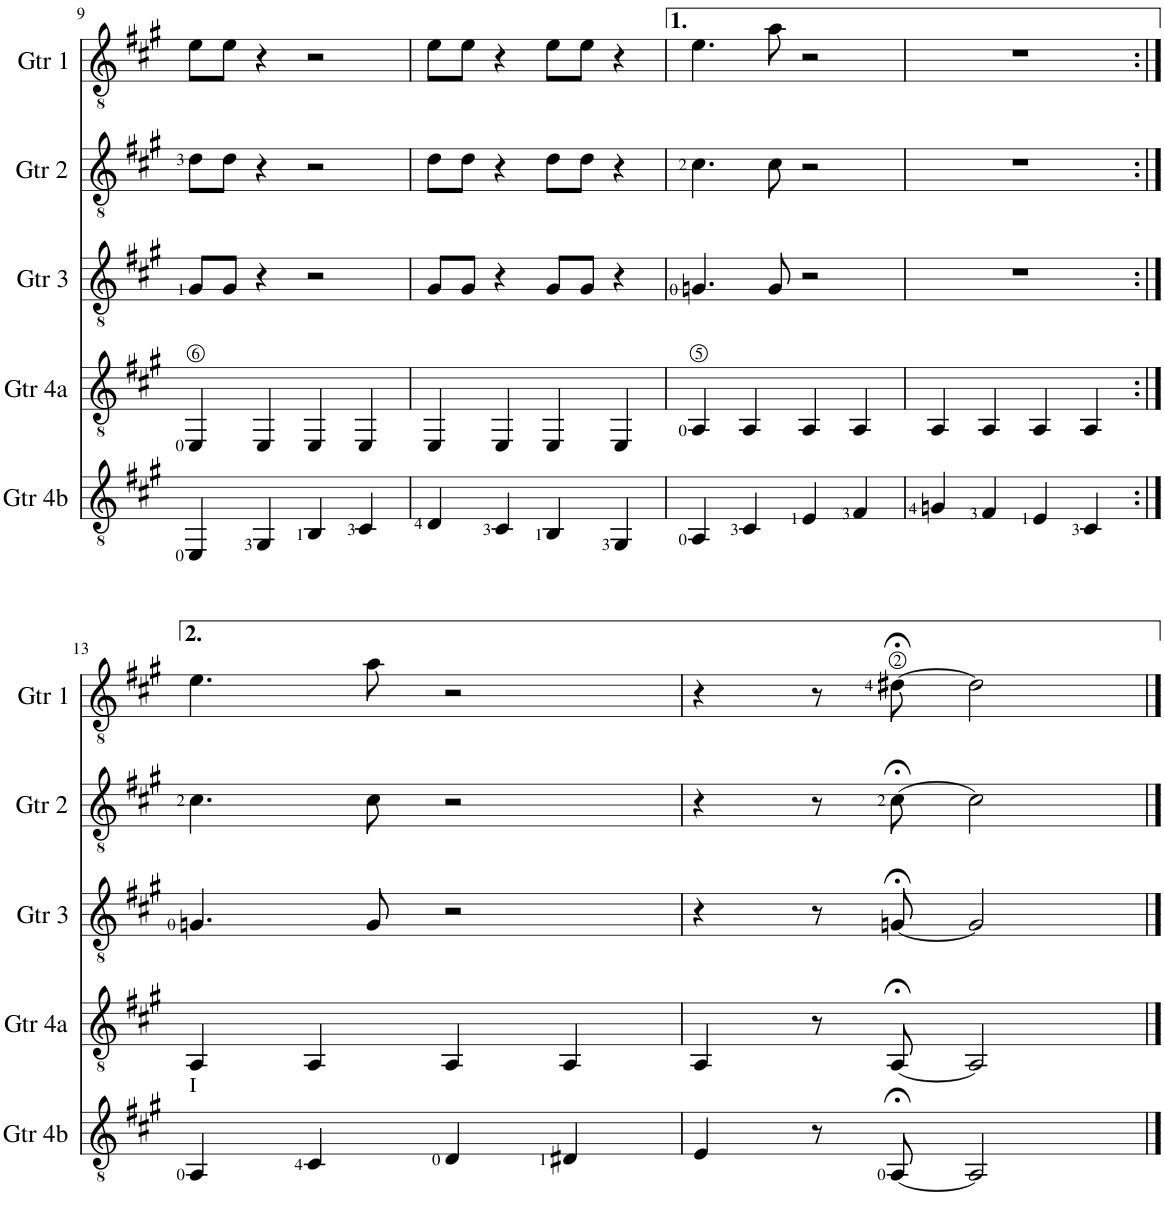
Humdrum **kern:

**kern	**kern	**kern	**kern	**kern
*part5	*part4	*part3	*part2	*part1
*staff5	*staff4	*staff3	*staff2	*staff1
*I"Guitar 4b	*I"Guitar 4a	*I"Guitar 3	*I"Guitar 2	*I"Guitar 1
*I'Gtr 4b	*I'Gtr 4a	*I'Gtr 3	*I'Gtr 2	*I'Gtr 1
!!LO:PB:g=z
*clefGv2	*clefGv2	*clefGv2	*clefGv2	*clefGv2
*k[f#c#g#]	*k[f#c#g#]	*k[f#c#g#]	*k[f#c#g#]	*k[f#c#g#]
*M4/4	*M4/4	*M4/4	*M4/4	*M4/4
=9	=9	=9	=9	=9
4EE/	4EE/	8G#/L	8d\L	8e\L
.	.	8G#/J	8d\J	8e\J
4GG#/	4EE/	4r	4r	4r
4BB/	4EE/	2r	2r	2r
4C#/	4EE/	.	.	.
=10	=10	=10	=10	=10
4D/	4EE/	8G#/L	8d\L	8e\L
.	.	8G#/J	8d\J	8e\J
4C#/	4EE/	4r	4r	4r
4BB/	4EE/	8G#/L	8d\L	8e\L
.	.	8G#/J	8d\J	8e\J
4GG#/	4EE/	4r	4r	4r
=11	=11	=11	=11	=11
4AA/	4AA/	4.Gn/	4.c#\	4.e\
4C#/	4AA/	.	.	.
.	.	8G/	8c#\	8a\
4E/	4AA/	2r	2r	2r
4F#/	4AA/	.	.	.
=12	=12	=12	=12	=12
4Gn/	4AA/	1r	1r	1r
4F#/	4AA/	.	.	.
4E/	4AA/	.	.	.
4C#/	4AA/	.	.	.
!!LO:LB:g=z
=13:|!	=13:|!	=13:|!	=13:|!	=13:|!
!LO:TX:a:t=I	!	!	!	!
4AA/	4AA/	4.Gn/	4.c#\	4.e\
4C#/	4AA/	.	.	.
.	.	8G/	8c#\	8a\
4D/	4AA/	2r	2r	2r
4D#X/	4AA/	.	.	.
=14	=14	=14	=14	=14
4E/	4AA/	4r	4r	4r
8r	8r	8r	8r	8r
[8AA;</	[8AA;</	[8Gn;</	[8c#;<\	[8d#X;<\
2AA/]	2AA/]	2G/]	2c#\]	2d#\]
==	==	==	==	==
*-	*-	*-	*-	*-
